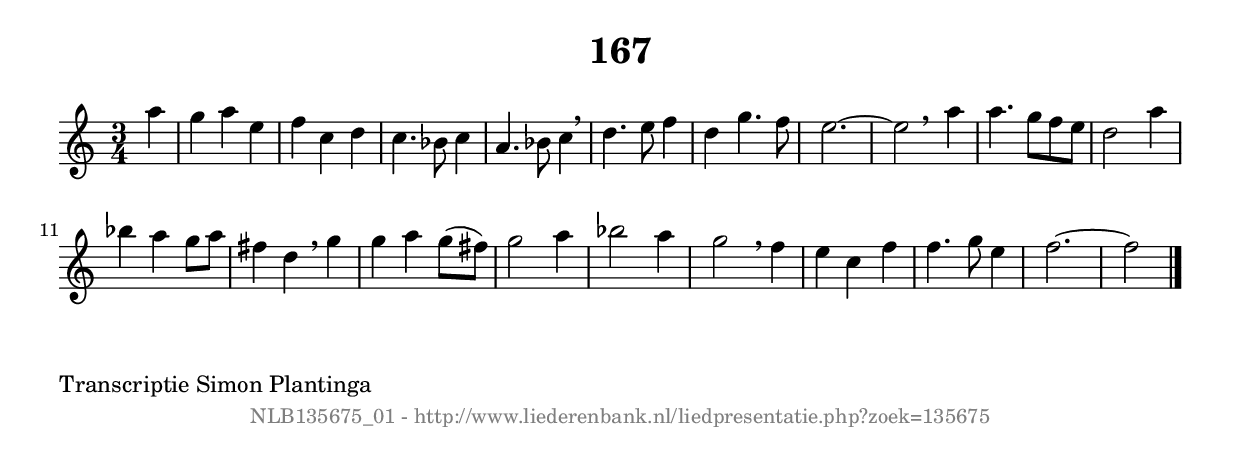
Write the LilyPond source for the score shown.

%
% produced by wce2krn 1.64 (7 June 2014)
%
\version"2.16"
#(append! paper-alist '(("long" . (cons (* 210 mm) (* 2000 mm)))))
#(set-default-paper-size "long")
sb = {\breathe}
mBreak = {\breathe }
bBreak = {\breathe }
x = {\once\override NoteHead #'style = #'cross }
gl=\glissando
itime={\override Staff.TimeSignature #'stencil = ##f }
ficta = {\once\set suggestAccidentals = ##t}
fine = {\once\override Score.RehearsalMark #'self-alignment-X = #1 \mark \markup {\italic{Fine}}}
dc = {\once\override Score.RehearsalMark #'self-alignment-X = #1 \mark \markup {\italic{D.C.}}}
dcf = {\once\override Score.RehearsalMark #'self-alignment-X = #1 \mark \markup {\italic{D.C. al Fine}}}
dcc = {\once\override Score.RehearsalMark #'self-alignment-X = #1 \mark \markup {\italic{D.C. al Coda}}}
ds = {\once\override Score.RehearsalMark #'self-alignment-X = #1 \mark \markup {\italic{D.S.}}}
dsf = {\once\override Score.RehearsalMark #'self-alignment-X = #1 \mark \markup {\italic{D.S. al Fine}}}
dsc = {\once\override Score.RehearsalMark #'self-alignment-X = #1 \mark \markup {\italic{D.S. al Coda}}}
pv = {\set Score.repeatCommands = #'((volta "1"))}
sv = {\set Score.repeatCommands = #'((volta "2"))}
tv = {\set Score.repeatCommands = #'((volta "3"))}
qv = {\set Score.repeatCommands = #'((volta "4"))}
xv = {\set Score.repeatCommands = #'((volta #f))}
\header{ tagline = ""
title = "167"
}
\score {{
\key f \lydian
\relative g'
{
\set melismaBusyProperties = #'()
\partial 32*8
\time 3/4
\tempo 4=120
\override Score.MetronomeMark #'transparent = ##t
\override Score.RehearsalMark #'break-visibility = #(vector #t #t #f)
a'4 | g4 a4 e4 | f4 c4 d4 | c4. bes8 c4 | a4. bes8 c4 \sb | d4. e8 f4 | d4 g4. f8 | e2.~ | e2 \bar ":|:" \bBreak
a4 | a4. g8 f8 e8 | d2 a'4 | bes4 a4 g8 a8 | fis4 d4 \sb g4 | g4 a4 g8( fis8) | g2 a4 | bes2 a4 | g2 \sb f4 | e4 c4 f4 | f4. g8 e4 | f2.~ | f2 \bar "|."
 }}
 \midi { }
 \layout {
            indent = 0.0\cm
}
}
\markup { \wordwrap-string #" 
Transcriptie Simon Plantinga
"}
\markup { \vspace #0 } \markup { \with-color #grey \fill-line { \center-column { \smaller "NLB135675_01 - http://www.liederenbank.nl/liedpresentatie.php?zoek=135675" } } }
